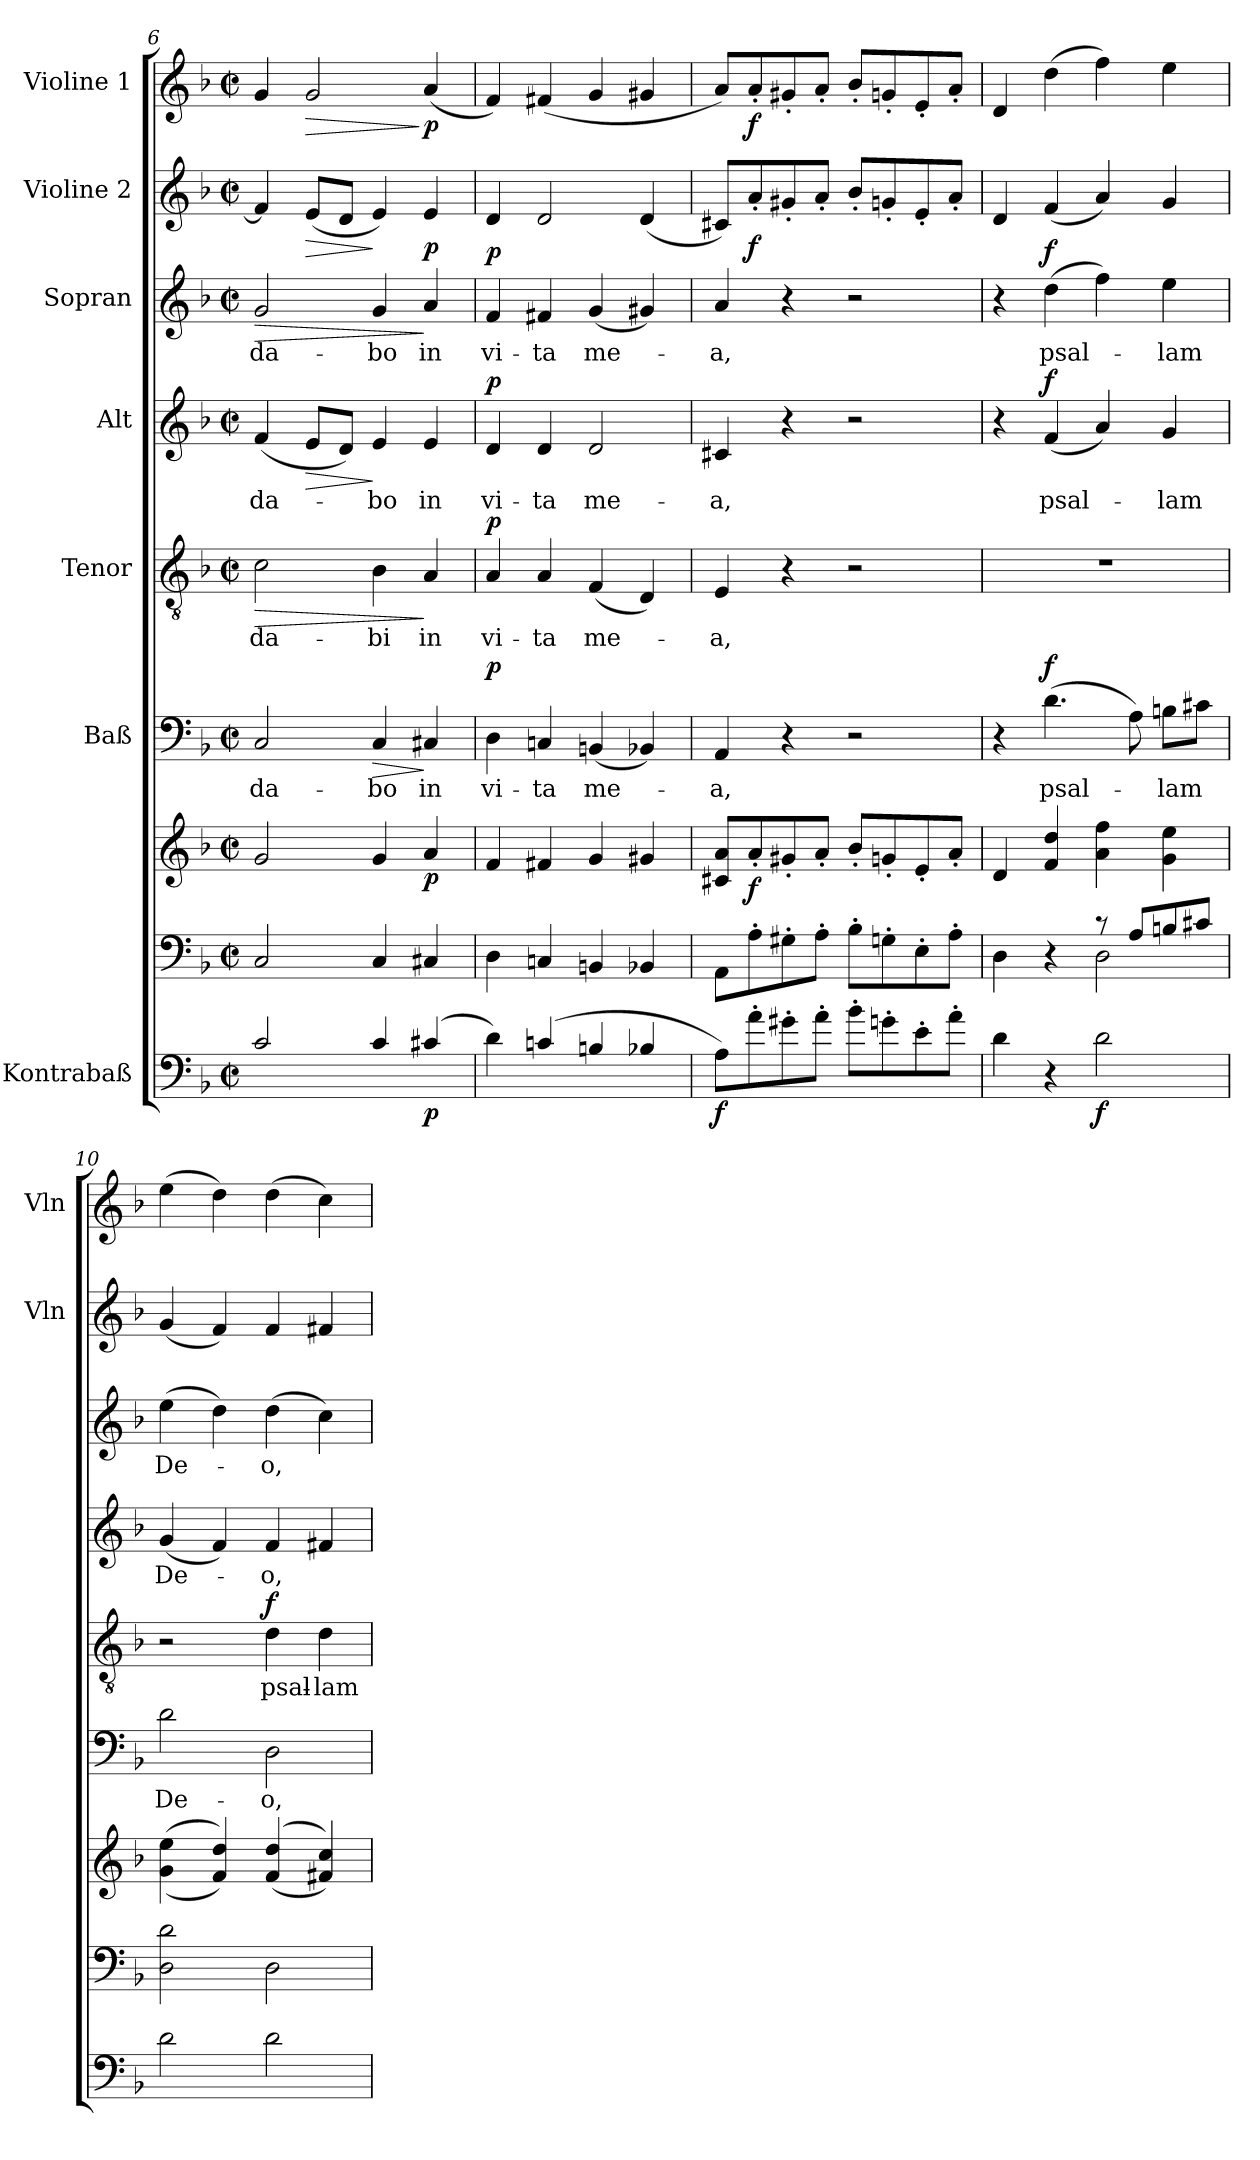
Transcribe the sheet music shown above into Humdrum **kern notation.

**kern	**dynam	**kern	**kern	**dynam	**kern	**text	**dynam	**kern	**text	**dynam	**kern	**text	**dynam	**kern	**text	**dynam	**kern	**dynam	**kern	**dynam
*part8	*part8	*part7	*part7	*part7	*part6	*part6	*part6	*part5	*part5	*part5	*part4	*part4	*part4	*part3	*part3	*part3	*part2	*part2	*part1	*part1
*staff9	*staff9	*staff8	*staff7	*staff7/8	*staff6	*staff6	*staff6	*staff5	*staff5	*staff5	*staff4	*staff4	*staff4	*staff3	*staff3	*staff3	*staff2	*staff2	*staff1	*staff1
*I"Kontrabaß	*	*	*	*	*I"Baß	*	*	*I"Tenor	*	*	*I"Alt	*	*	*I"Sopran	*	*	*I"Violine 2	*	*I"Violine 1	*
*	*	*	*	*	*	*	*	*	*	*	*	*	*	*	*	*	*I'Vln	*	*I'Vln	*
*clefF4	*	*clefF4	*clefG2	*	*clefF4	*	*	*clefGv2	*	*	*clefG2	*	*	*clefG2	*	*	*clefG2	*	*clefG2	*
*ITrd7c12	*	*	*	*	*	*	*	*	*	*	*	*	*	*	*	*	*	*	*	*
*k[b-]	*	*k[b-]	*k[b-]	*	*k[b-]	*	*	*k[b-]	*	*	*k[b-]	*	*	*k[b-]	*	*	*k[b-]	*	*k[b-]	*
*F:	*	*F:	*F:	*	*F:	*	*	*F:	*	*	*F:	*	*	*F:	*	*	*F:	*	*F:	*
*M2/2	*	*M2/2	*M2/2	*	*M2/2	*	*	*M2/2	*	*	*M2/2	*	*	*M2/2	*	*	*M2/2	*	*M2/2	*
*met(c|)	*	*met(c|)	*met(c|)	*	*met(c|)	*	*	*met(c|)	*	*	*met(c|)	*	*	*met(c|)	*	*	*met(c|)	*	*met(c|)	*
=6	=6	=6	=6	=6	=6	=6	=6	=6	=6	=6	=6	=6	=6	=6	=6	=6	=6	=6	=6	=6
!	!	!	!	!	!	!LO:LY:b	!	!	!LO:LY:b	!LO:HP:b	!	!LO:LY:b	!	!	!LO:LY:b	!LO:HP:b	!	!	!	!
2C/	.	2C/	2g/	.	2C/	-da-	.	2c\	-da-	>	(<4f/	-da-	.	2g/	-da-	>	4f/]	.	4g/	.
!	!	!	!	!	!	!	!	!	!	!	!	!	!LO:HP:b	!	!	!	!	!LO:HP:b	!	!LO:HP:b
.	.	.	.	.	.	.	.	.	.	.	8e/L	.	>	.	.	.	(<8e/L	>	2g/	>
.	.	.	.	.	.	.	.	.	.	.	8d/J)	.	.	.	.	.	8d/J	.	.	.
!	!	!	!	!	!	!LO:LY:b	!LO:HP:b	!	!LO:LY:b	!	!	!LO:LY:b	!	!	!LO:LY:b	!	!	!	!	!
4C/	.	4C/	4g/	.	4C/	-bo	>	4B-\	-bi	.	4e/	-bo	]	4g/	-bo	.	4e/)	]	.	.
!	!LO:DY:b	!	!	!LO:DY:b	!	!LO:LY:b	!	!	!LO:LY:b	!	!	!LO:LY:b	!	!	!LO:LY:b	!	!	!LO:DY:b	!	!LO:DY:n=1:b
(4C#X/	p	4C#X/	4a/	p	4C#X/	in	]	4A/	in	]	4e/	in	.	4a/	in	]	4e/	p	(<4a/	] p
=7	=7	=7	=7	=7	=7	=7	=7	=7	=7	=7	=7	=7	=7	=7	=7	=7	=7	=7	=7	=7
!	!	!	!	!	!	!LO:LY:b	!LO:DY:a	!	!LO:LY:b	!LO:DY:a	!	!LO:LY:b	!LO:DY:a	!	!LO:LY:b	!LO:DY:a	!	!	!	!
4D\)	.	4D\	4f/	.	4D\	vi-	p	4A/	vi-	p	4d/	vi-	p	4f/	vi-	p	4d/	.	4f/)	.
!	!	!	!	!	!	!LO:LY:b	!	!	!LO:LY:b	!	!	!LO:LY:b	!	!	!LO:LY:b	!	!	!	!	!
(<4Cn/	.	4Cn/	4f#X/	.	4Cn/	-ta	.	4A/	-ta	.	4d/	-ta	.	4f#X/	-ta	.	2d/	.	(<4f#X/	.
!	!	!	!	!	!	!LO:LY:b	!	!	!LO:LY:b	!	!	!LO:LY:b	!	!	!LO:LY:b	!	!	!	!	!
4BBn/	.	4BBn/	4g/	.	(<4BBn/	me-	.	(<4F/	me-	.	2d/	me-	.	(<4g/	me-	.	.	.	4g/	.
4BB-X/	.	4BB-X/	4g#X/	.	4BB-X/)	.	.	4D/)	.	.	.	.	.	4g#X/)	.	.	(<4d/	.	4g#X/	.
=8	=8	=8	=8	=8	=8	=8	=8	=8	=8	=8	=8	=8	=8	=8	=8	=8	=8	=8	=8	=8
!	!LO:DY:b	!	!	!	!	!LO:LY:b	!	!	!LO:LY:b	!	!	!LO:LY:b	!	!	!LO:LY:b	!	!	!	!	!
8AA\L)	f	8AA\L	8c#X/ 8a/L	.	4AA/	-a,	.	4E/	-a,	.	4c#X/	-a,	.	4a/	-a,	.	8c#X/L)	.	8a/L)	.
!	!	!	!	!LO:DY:b	!	!	!	!	!	!	!	!	!	!	!	!	!	!LO:DY:b	!	!LO:DY:b
8A'>\	.	8A'>\	8a'</	f	.	.	.	.	.	.	.	.	.	.	.	.	8a'</	f	8a'</	f
8G#X'>\	.	8G#X'>\	8g#X'</	.	4r	.	.	4r	.	.	4r	.	.	4r	.	.	8g#X'</	.	8g#X'</	.
8A'>\J	.	8A'>\J	8a'</J	.	.	.	.	.	.	.	.	.	.	.	.	.	8a'</J	.	8a'</J	.
8B-'>\L	.	8B-'>\L	8b-'</L	.	2r	.	.	2r	.	.	2r	.	.	2r	.	.	8b-'</L	.	8b-'</L	.
8Gn'>\	.	8Gn'>\	8gn'</	.	.	.	.	.	.	.	.	.	.	.	.	.	8gn'</	.	8gn'</	.
8E'>\	.	8E'>\	8e'</	.	.	.	.	.	.	.	.	.	.	.	.	.	8e'</	.	8e'</	.
8A'>\J	.	8A'>\J	8a'</J	.	.	.	.	.	.	.	.	.	.	.	.	.	8a'</J	.	8a'</J	.
=9	=9	=9	=9	=9	=9	=9	=9	=9	=9	=9	=9	=9	=9	=9	=9	=9	=9	=9	=9	=9
*	*	*^	*	*	*	*	*	*	*	*	*	*	*	*	*	*	*	*	*	*
4D\	.	4D\	2ryy	4d/	.	4r	.	.	1r	.	.	4r	.	.	4r	.	.	4d/	.	4d/	.
!	!	!	!	!	!	!	!LO:LY:b	!LO:DY:a	!	!	!	!	!LO:LY:b	!LO:DY:a	!	!LO:LY:b	!LO:DY:a	!	!	!	!
4r	.	4r	.	4f/ 4dd/	.	(>4.d\	psal-	f	.	.	.	(<4f/	psal-	f	(>4dd\	psal-	f	(<4f/	.	(>4dd\	.
!	!LO:DY:b	!	!	!	!	!	!	!	!	!	!	!	!	!	!	!	!	!	!	!	!
2D\	f	2D\	8rB	4a\ 4ff\	.	.	.	.	.	.	.	4a/)	.	.	4ff\)	.	.	4a/)	.	4ff\)	.
.	.	.	8A/L	.	.	8A\)	.	.	.	.	.	.	.	.	.	.	.	.	.	.	.
!	!	!	!	!	!	!	!LO:LY:b	!	!	!	!	!	!LO:LY:b	!	!	!LO:LY:b	!	!	!	!	!
.	.	.	8Bn/	4g\ 4ee\	.	8Bn\L	-lam	.	.	.	.	4g/	-lam	.	4ee\	-lam	.	4g/	.	4ee\	.
.	.	.	8c#X/J	.	.	8c#X\J	.	.	.	.	.	.	.	.	.	.	.	.	.	.	.
!!LO:PB:g=z
=10	=10	=10	=10	=10	=10	=10	=10	=10	=10	=10	=10	=10	=10	=10	=10	=10	=10	=10	=10	=10	=10
!	!	!	!	!	!	!	!LO:LY:b	!	!	!	!	!	!LO:LY:b	!	!	!LO:LY:b	!	!	!	!	!
*	*	*v	*v	*	*	*	*	*	*	*	*	*	*	*	*	*	*	*	*	*	*
2D\	.	2D\ 2d\	((>4g\ 4ee\	.	2d\	De-	.	2r	.	.	(<4g/	De-	.	(>4ee\	De-	.	(<4g/	.	(>4ee\	.
.	.	.	4f/ 4dd/))	.	.	.	.	.	.	.	4f/)	.	.	4dd\)	.	.	4f/)	.	4dd\)	.
!	!	!	!	!	!	!LO:LY:b	!	!	!LO:LY:b	!LO:DY:a	!	!LO:LY:b	!	!	!LO:LY:b	!	!	!	!	!
2D\	.	2D\	((<4f/ 4dd/	.	2D\	-o,	.	4d\	psal-	f	4f/	-o,	.	(>4dd\	-o,	.	4f/	.	(>4dd\	.
!	!	!	!	!	!	!	!	!	!LO:LY:b	!	!	!	!	!	!	!	!	!	!	!
.	.	.	4f#X/ 4cc/))	.	.	.	.	4d\	-lam	.	4f#X/	.	.	4cc\)	.	.	4f#X/	.	4cc\)	.
=	=	=	=	=	=	=	=	=	=	=	=	=	=	=	=	=	=	=	=	=
*-	*-	*-	*-	*-	*-	*-	*-	*-	*-	*-	*-	*-	*-	*-	*-	*-	*-	*-	*-	*-
